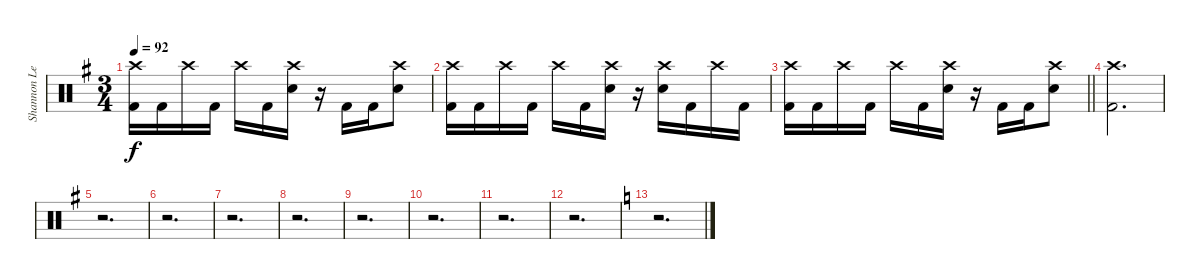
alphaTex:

\track ("Shannon Leto (Percussion)" "Shannon Le") {instrument percussion}
\staff {score}
\articulation defaults
\ts (3 4)
\tempo 92
\clef neutral
\ks g
("Crash high (hit)" "Kick (hit) 2").16{dy f} "Kick (hit) 2".16 "Crash high (hit)".16 "Kick (hit) 2".16 "Crash high (hit)".16 "Kick (hit) 2".16 ("Crash high (hit)" "Electric Snare (hit)").16 r.16 "Kick (hit) 2".16 "Kick (hit) 2".16 ("Crash high (hit)" "Electric Snare (hit)").8 |
("Crash high (hit)" "Kick (hit) 2").16 "Kick (hit) 2".16 "Crash high (hit)".16 "Kick (hit) 2".16 "Crash high (hit)".16 "Kick (hit) 2".16 ("Crash high (hit)" "Electric Snare (hit)").16 r.16 ("Crash high (hit)" "Electric Snare (hit)").16 "Kick (hit) 2".16 "Crash high (hit)".16 "Kick (hit) 2".16 |
\barLineRight lightlight
("Crash high (hit)" "Kick (hit) 2").16 "Kick (hit) 2".16 "Crash high (hit)".16 "Kick (hit) 2".16 "Crash high (hit)".16 "Kick (hit) 2".16 ("Crash high (hit)" "Electric Snare (hit)").16 r.16 "Kick (hit) 2".16 "Kick (hit) 2".16 ("Crash high (hit)" "Electric Snare (hit)").8 |
("Crash high (hit)" "Kick (hit) 2").2{d} |
r.2{d} |
r.2{d} |
r.2{d} |
r.2{d} |
r.2{d} |
r.2{d} |
r.2{d} |
r.2{d} |
\ks c
r.2{d}
